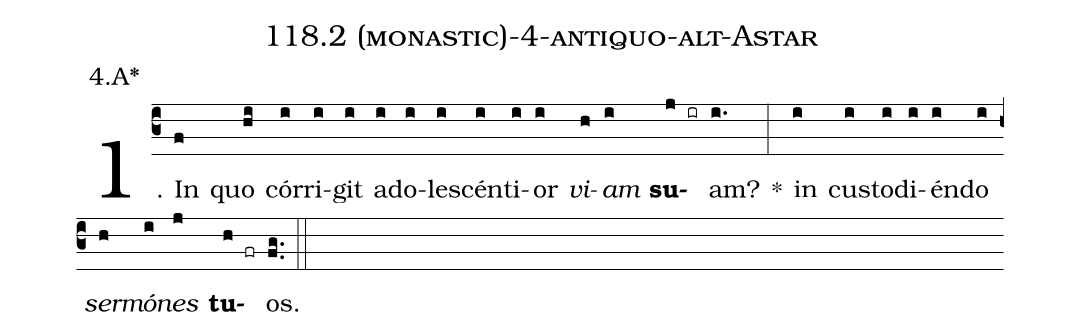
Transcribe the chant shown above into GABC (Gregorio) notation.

name: 118.2 (monastic)-4-antiquo-alt-Astar;
annotation: 4.A*;
%%
(c3)1. In(f) quo(hi) cór(i)ri(i)git(i) ad(i)o(i)le(i)scén(i)ti(i)or(i) <i>vi</i>(h)<i>am</i>(i) <b>su</b>(j ir)am?(i.) *(:) in(i) cus(i)to(i)di(i)én(i)do(i) <i>ser</i>(h)<i>mó</i>(i)<i>nes</i>(j) <b>tu</b>(h fr)os.(fg..) (::)
